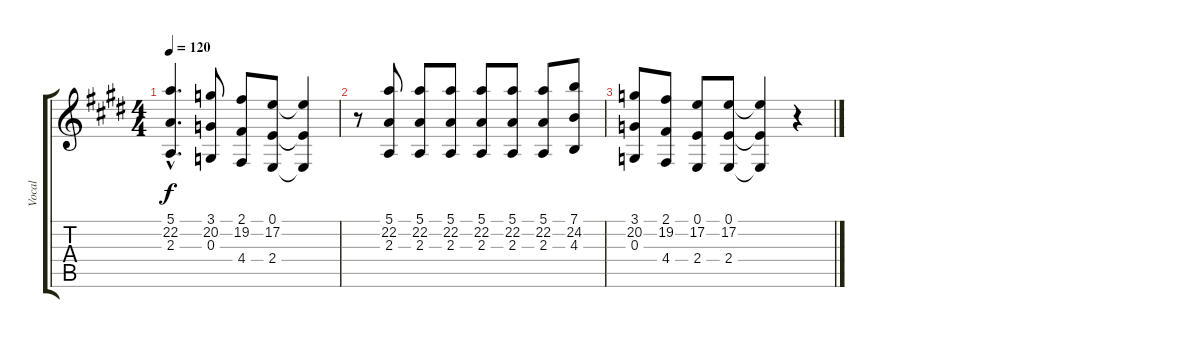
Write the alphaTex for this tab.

\track ("Vocal" "Vocal") {instrument stringensemble1}
\staff {score tabs}
\tuning (E4 B3 G3 D3 A2 E2) {hide}
\ts (4 4)
\tempo 120
\clef g2
\ks e
(5.1{hac} 22.2{hac} 2.3{hac}).4{d dy f} (3.1 20.2 0.3).8 (2.1 19.2 4.4).8 (0.1 17.2 2.4).8 (0.1{t} 17.2{t} 2.4{t}).4 |
r.8{volume 1} (5.1 22.2 2.3).8 (5.1 22.2 2.3).8 (5.1 22.2 2.3).8 (5.1 22.2 2.3).8 (5.1 22.2 2.3).8 (5.1 22.2 2.3).8 (7.1 24.2 4.3).8 |
(3.1 20.2 0.3).8{volume 0} (2.1 19.2 4.4).8 (0.1 17.2 2.4).8 (0.1 17.2 2.4).8 (0.1{t} 17.2{t} 2.4{t}).4 r.4
